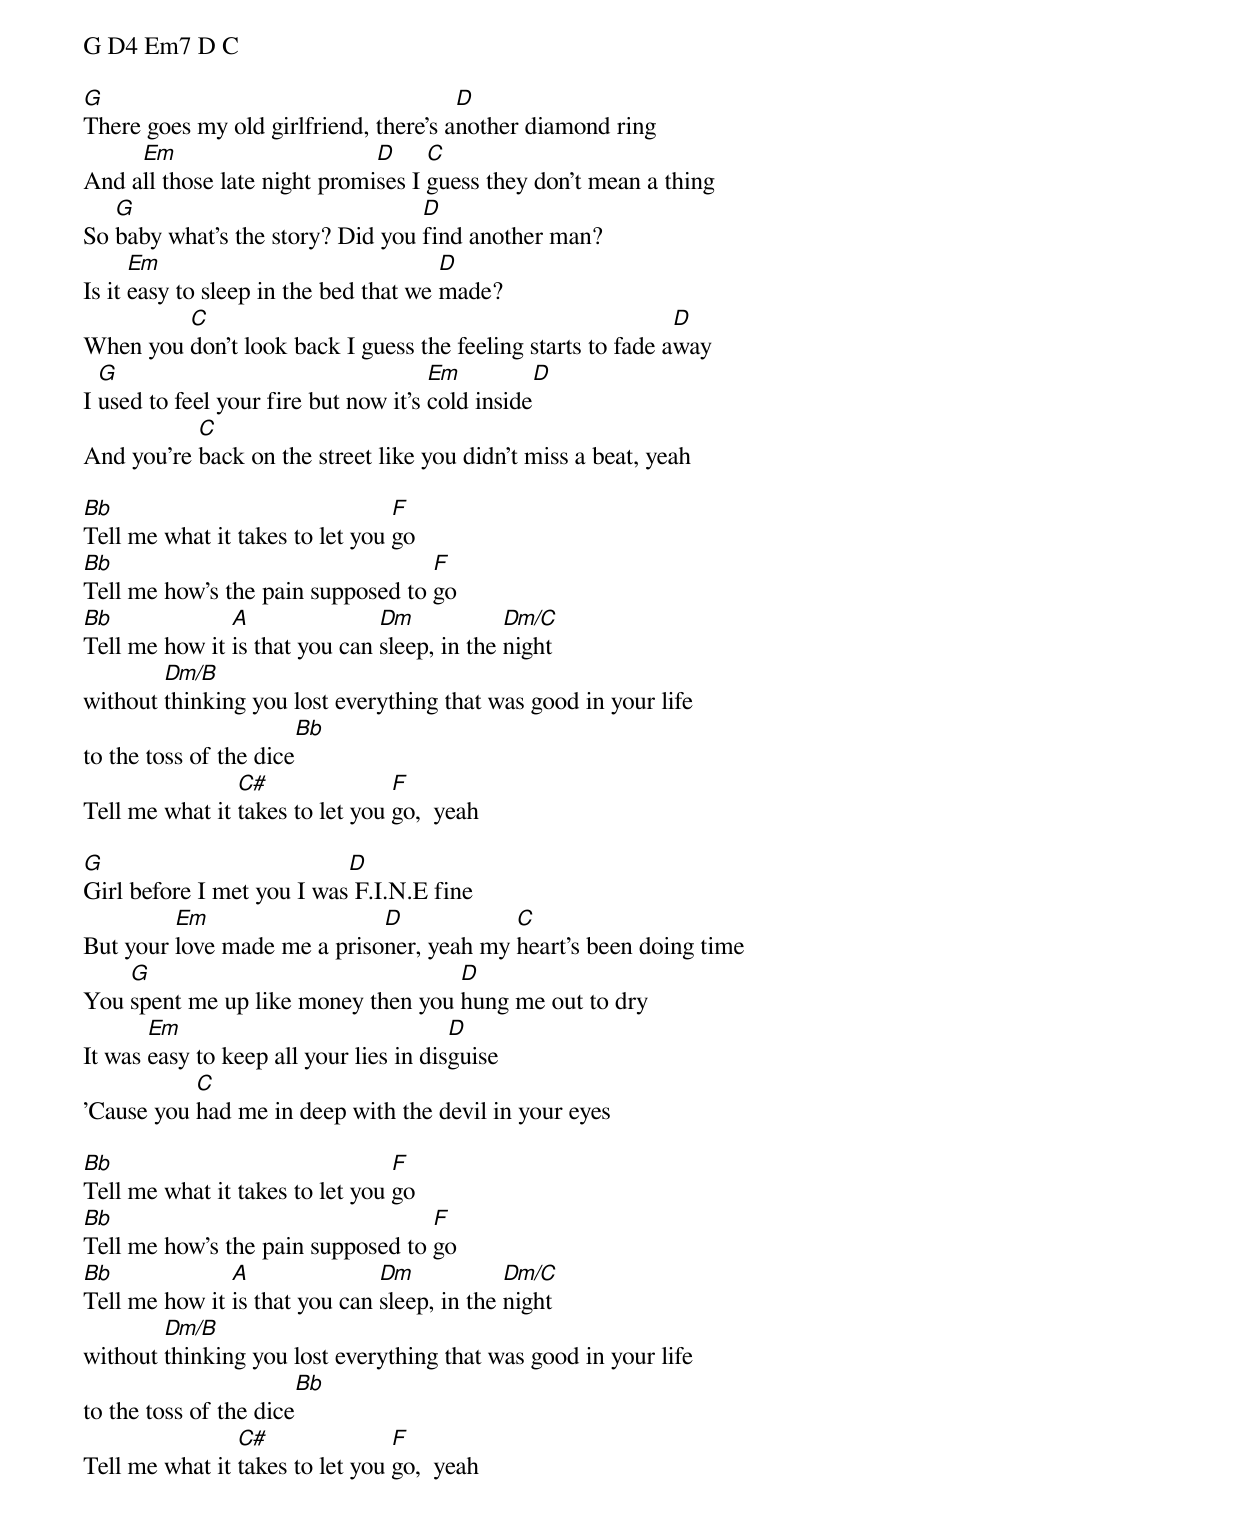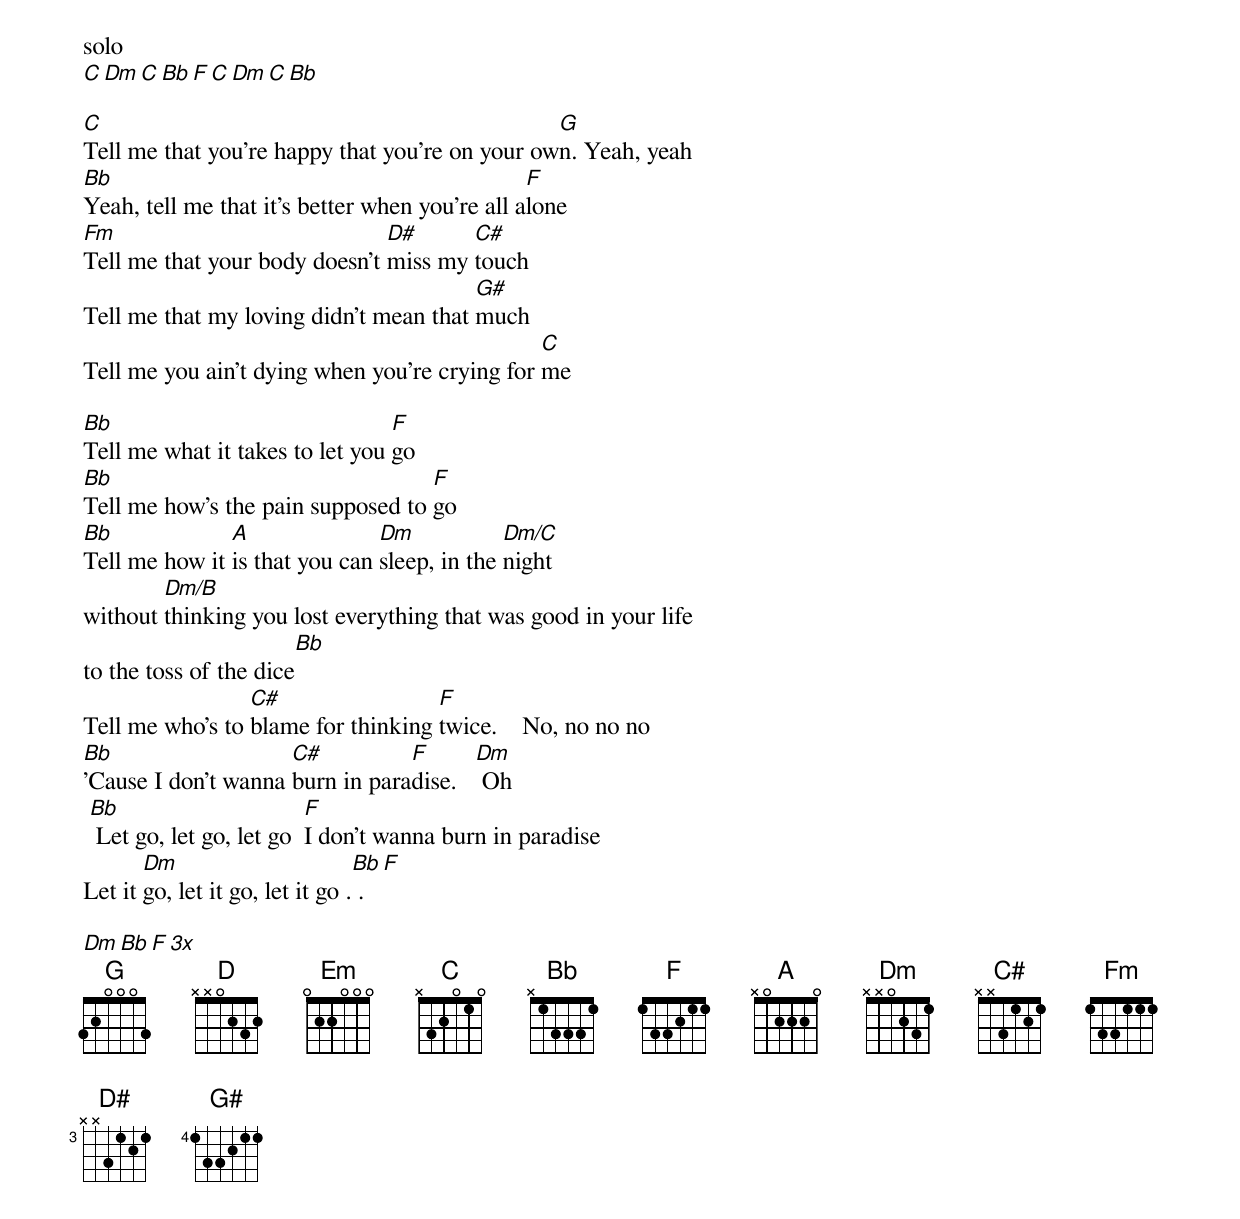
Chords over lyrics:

G D4 Em7 D C

G                                      D
There goes my old girlfriend, there's another diamond ring
     Em                       D     C
And all those late night promises I guess they don't mean a thing
   G                              D
So baby what's the story? Did you find another man?
      Em                               D
Is it easy to sleep in the bed that we made?
         C                                                   D
When you don't look back I guess the feeling starts to fade away
  G                                   Em          D
I used to feel your fire but now it's cold inside
           C
And you're back on the street like you didn't miss a beat, yeah

Bb                               F
Tell me what it takes to let you go
Bb                                 F
Tell me how's the pain supposed to go
Bb             A               Dm            Dm/C
Tell me how it is that you can sleep, in the night
        Dm/B
without thinking you lost everything that was good in your life
                        Bb
to the toss of the dice
                C#               F
Tell me what it takes to let you go,  yeah

G                          D
Girl before I met you I was F.I.N.E fine
         Em                  D            C
But your love made me a prisoner, yeah my heart's been doing time
    G                               D
You spent me up like money then you hung me out to dry
       Em                               D
It was easy to keep all your lies in disguise
           C
'Cause you had me in deep with the devil in your eyes

Bb                               F
Tell me what it takes to let you go
Bb                                 F
Tell me how's the pain supposed to go
Bb             A               Dm            Dm/C
Tell me how it is that you can sleep, in the night
        Dm/B
without thinking you lost everything that was good in your life
                        Bb
to the toss of the dice
                C#               F
Tell me what it takes to let you go,  yeah

solo
C Dm C Bb F C Dm C Bb

C                                               G
Tell me that you're happy that you're on your own. Yeah, yeah
Bb                                              F
Yeah, tell me that it's better when you're all alone
Fm                             D#      C#
Tell me that your body doesn't miss my touch
                                        G#
Tell me that my loving didn't mean that much
                                               C
Tell me you ain't dying when you're crying for me

Bb                               F
Tell me what it takes to let you go
Bb                                 F
Tell me how's the pain supposed to go
Bb             A               Dm            Dm/C
Tell me how it is that you can sleep, in the night
        Dm/B
without thinking you lost everything that was good in your life
                        Bb
to the toss of the dice
                 C#                 F
Tell me who's to blame for thinking twice.    No, no no no
Bb                   C#          F       Dm
'Cause I don't wanna burn in paradise.    Oh
 Bb                       F
  Let go, let go, let go  I don't wanna burn in paradise
       Dm                        Bb    F
Let it go, let it go, let it go . .

Dm Bb F 3x
